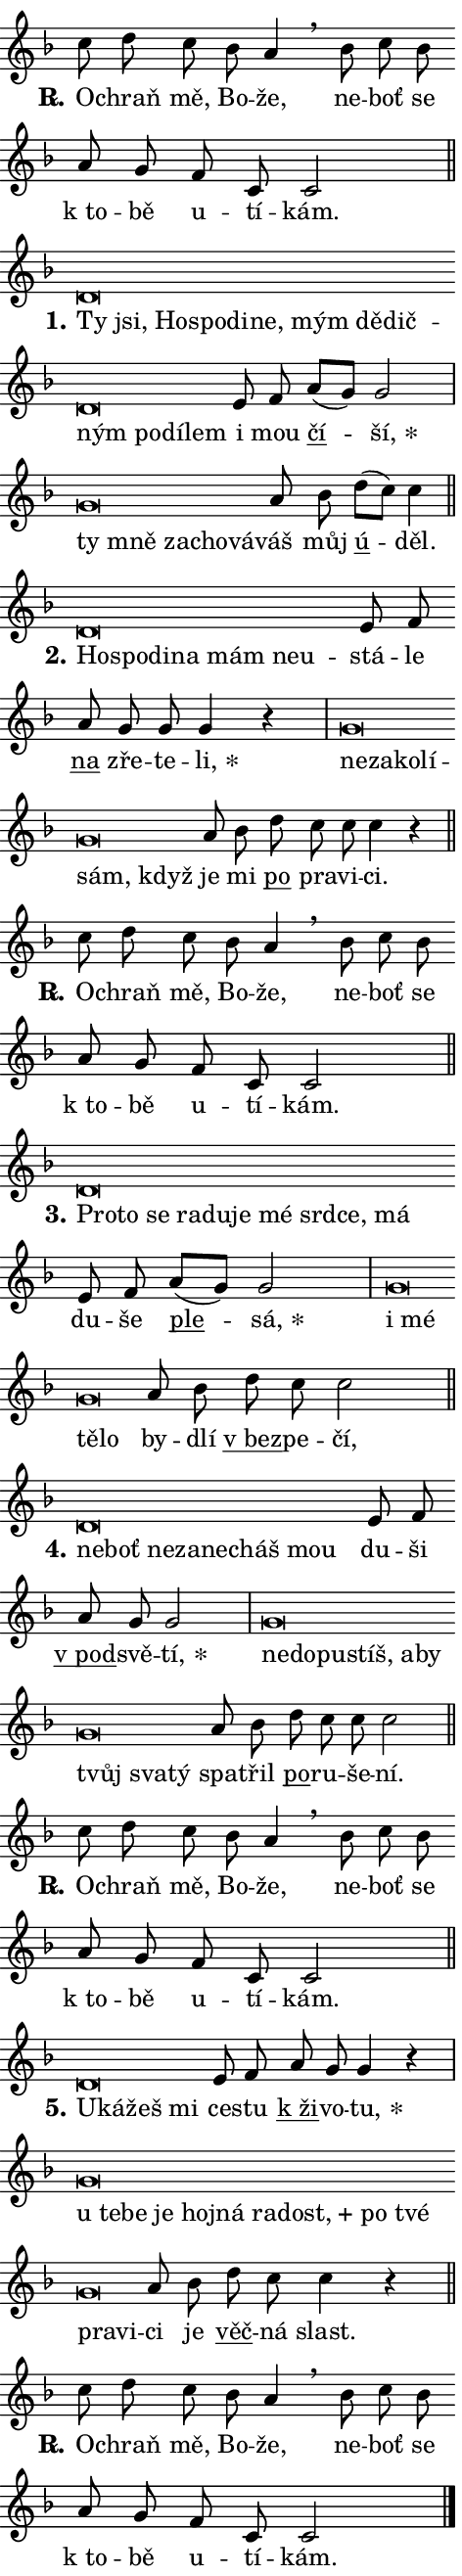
\version "2.24.0"
\header { tagline = "" }
\paper {
  indent = 0\cm
  top-margin = 0\cm
  right-margin = 0.13\cm % to fit lyric hyphens
  bottom-margin = 0\cm
  left-margin = 0\cm
  paper-width = 8\cm
  page-breaking = #ly:one-page-breaking
  system-system-spacing.basic-distance = #11
  score-system-spacing.basic-distance = #11
  ragged-last = ##f
}


%% Author: Thomas Morley
%% https://lists.gnu.org/archive/html/lilypond-user/2020-05/msg00002.html
#(define (line-position grob)
"Returns position of @var[grob} in current system:
   @code{'start}, if at first time-step
   @code{'end}, if at last time-step
   @code{'middle} otherwise
"
  (let* ((col (ly:item-get-column grob))
         (ln (ly:grob-object col 'left-neighbor))
         (rn (ly:grob-object col 'right-neighbor))
         (col-to-check-left (if (ly:grob? ln) ln col))
         (col-to-check-right (if (ly:grob? rn) rn col))
         (break-dir-left
           (and
             (ly:grob-property col-to-check-left 'non-musical #f)
             (ly:item-break-dir col-to-check-left)))
         (break-dir-right
           (and
             (ly:grob-property col-to-check-right 'non-musical #f)
             (ly:item-break-dir col-to-check-right))))
        (cond ((eqv? 1 break-dir-left) 'start)
              ((eqv? -1 break-dir-right) 'end)
              (else 'middle))))

#(define (tranparent-at-line-position vctor)
  (lambda (grob)
  "Relying on @code{line-position} select the relevant enry from @var{vctor}.
Used to determine transparency,"
    (case (line-position grob)
      ((end) (not (vector-ref vctor 0)))
      ((middle) (not (vector-ref vctor 1)))
      ((start) (not (vector-ref vctor 2))))))

noteHeadBreakVisibility =
#(define-music-function (break-visibility)(vector?)
"Makes @code{NoteHead}s transparent relying on @var{break-visibility}"
#{
  \override NoteHead.transparent =
    #(tranparent-at-line-position break-visibility)
#})

#(define delete-ledgers-for-transparent-note-heads
  (lambda (grob)
    "Reads whether a @code{NoteHead} is transparent.
If so this @code{NoteHead} is removed from @code{'note-heads} from
@var{grob}, which is supposed to be @code{LedgerLineSpanner}.
As a result ledgers are not printed for this @code{NoteHead}"
    (let* ((nhds-array (ly:grob-object grob 'note-heads))
           (nhds-list
             (if (ly:grob-array? nhds-array)
                 (ly:grob-array->list nhds-array)
                 '()))
           ;; Relies on the transparent-property being done before
           ;; Staff.LedgerLineSpanner.after-line-breaking is executed.
           ;; This is fragile ...
           (to-keep
             (remove
               (lambda (nhd)
                 (ly:grob-property nhd 'transparent #f))
               nhds-list)))
      ;; TODO find a better method to iterate over grob-arrays, similiar
      ;; to filter/remove etc for lists
      ;; For now rebuilt from scratch
      (set! (ly:grob-object grob 'note-heads)  '())
      (for-each
        (lambda (nhd)
          (ly:pointer-group-interface::add-grob grob 'note-heads nhd))
        to-keep))))

squashNotes = {
  \override NoteHead.X-extent = #'(-0.2 . 0.2)
  \override NoteHead.Y-extent = #'(-0.75 . 0)
  \override NoteHead.stencil =
    #(lambda (grob)
       (let ((pos (ly:grob-property grob 'staff-position)))
         (begin
           (if (< pos -7) (display "ERROR: Lower brevis then expected\n") (display ""))
           (if (<= pos -6) ly:text-interface::print ly:note-head::print))))
}
unSquashNotes = {
  \revert NoteHead.X-extent
  \revert NoteHead.Y-extent
  \revert NoteHead.stencil
}

hideNotes = \noteHeadBreakVisibility #begin-of-line-visible
unHideNotes = \noteHeadBreakVisibility #all-visible

% work-around for resetting accidentals
% https://lilypond.org/doc/v2.23/Documentation/notation/displaying-rhythms#unmetered-music
cadenzaMeasure = {
  \cadenzaOff
  \partial 1024 s1024
  \cadenzaOn
}

#(define-markup-command (accent layout props text) (markup?)
  "Underline accented syllable"
  (interpret-markup layout props
    #{\markup \override #'(offset . 4.3) \underline { #text }#}))

responsum = \markup \concat {
  "R" \hspace #-1.05 \path #0.1 #'((moveto 0 0.07) (lineto 0.9 0.8)) \hspace #0.05 "."
}

spaceSize = #0.6828661417322834 % exact space size for TeX Gyre Schola

\layout {
  \context {
    \Staff
    \remove "Time_signature_engraver"
    \override LedgerLineSpanner.after-line-breaking = #delete-ledgers-for-transparent-note-heads
  }
  \context {
    \Lyrics {
      \override LyricSpace.minimum-distance = \spaceSize
      \override LyricText.font-name = #"TeX Gyre Schola"
      \override LyricText.font-size = 1
      \override StanzaNumber.font-name = #"TeX Gyre Schola Bold"
      \override StanzaNumber.font-size = 1
    }
  }
  \context {
    \Score 
    \override NoteHead.text =
      #(lambda (grob) 
        (let ((pos (ly:grob-property grob 'staff-position)))
          #{\markup {
            \combine
              \halign #-0.55 \raise #(if (= pos -6) 0 0.5) \override #'(thickness . 2) \draw-line #'(3.2 . 0)
              \musicglyph "noteheads.sM1"
          }#}))
  }
}

% magnetic-lyrics.ily
%
%   written by
%     Jean Abou Samra <jean@abou-samra.fr>
%     Werner Lemberg <wl@gnu.org>
%
%   adapted by
%     Jiri Hon <jiri.hon@gmail.com>
%
% Version 2022-Apr-15

% https://www.mail-archive.com/lilypond-user@gnu.org/msg149350.html

#(define (Left_hyphen_pointer_engraver context)
   "Collect syllable-hyphen-syllable occurrences in lyrics and store
them in properties.  This engraver only looks to the left.  For
example, if the lyrics input is @code{foo -- bar}, it does the
following.

@itemize @bullet
@item
Set the @code{text} property of the @code{LyricHyphen} grob between
@q{foo} and @q{bar} to @code{foo}.

@item
Set the @code{left-hyphen} property of the @code{LyricText} grob with
text @q{foo} to the @code{LyricHyphen} grob between @q{foo} and
@q{bar}.
@end itemize

Use this auxiliary engraver in combination with the
@code{lyric-@/text::@/apply-@/magnetic-@/offset!} hook."
   (let ((hyphen #f)
         (text #f))
     (make-engraver
      (acknowledgers
       ((lyric-syllable-interface engraver grob source-engraver)
        (set! text grob)))
      (end-acknowledgers
       ((lyric-hyphen-interface engraver grob source-engraver)
        ;(when (not (grob::has-interface grob 'lyric-space-interface))
          (set! hyphen grob)));)
      ((stop-translation-timestep engraver)
       (when (and text hyphen)
         (ly:grob-set-object! text 'left-hyphen hyphen))
       (set! text #f)
       (set! hyphen #f)))))

#(define (lyric-text::apply-magnetic-offset! grob)
   "If the space between two syllables is less than the value in
property @code{LyricText@/.details@/.squash-threshold}, move the right
syllable to the left so that it gets concatenated with the left
syllable.

Use this function as a hook for
@code{LyricText@/.after-@/line-@/breaking} if the
@code{Left_@/hyphen_@/pointer_@/engraver} is active."
   (let ((hyphen (ly:grob-object grob 'left-hyphen #f)))
     (when hyphen
       (let ((left-text (ly:spanner-bound hyphen LEFT)))
         (when (grob::has-interface left-text 'lyric-syllable-interface)
           (let* ((common (ly:grob-common-refpoint grob left-text X))
                  (this-x-ext (ly:grob-extent grob common X))
                  (left-x-ext
                   (begin
                     ;; Trigger magnetism for left-text.
                     (ly:grob-property left-text 'after-line-breaking)
                     (ly:grob-extent left-text common X)))
                  ;; `delta` is the gap width between two syllables.
                  (delta (- (interval-start this-x-ext)
                            (interval-end left-x-ext)))
                  (details (ly:grob-property grob 'details))
                  (threshold (assoc-get 'squash-threshold details 0.2)))
             (when (< delta threshold)
               (let* (;; We have to manipulate the input text so that
                      ;; ligatures crossing syllable boundaries are not
                      ;; disabled.  For languages based on the Latin
                      ;; script this is essentially a beautification.
                      ;; However, for non-Western scripts it can be a
                      ;; necessity.
                      (lt (ly:grob-property left-text 'text))
                      (rt (ly:grob-property grob 'text))
                      (is-space (grob::has-interface hyphen 'lyric-space-interface))
                      (space (if is-space " " ""))
                      (extra-delta (if is-space spaceSize 0))
                      ;; Append new syllable.
                      (ltrt-space (if (and (string? lt) (string? rt))
                                (string-append lt space rt)
                                (make-concat-markup (list lt space rt))))
                      ;; Right-align `ltrt` to the right side.
                      (ltrt-space-markup (grob-interpret-markup
                               grob
                               (make-translate-markup
                                (cons (interval-length this-x-ext) 0)
                                (make-right-align-markup ltrt-space)))))
                 (begin
                   ;; Don't print `left-text`.
                   (ly:grob-set-property! left-text 'stencil #f)
                   ;; Set text and stencil (which holds all collected
                   ;; syllables so far) and shift it to the left.
                   (ly:grob-set-property! grob 'text ltrt-space)
                   (ly:grob-set-property! grob 'stencil ltrt-space-markup)
                   (ly:grob-translate-axis! grob (- (- delta extra-delta)) X))))))))))


#(define (lyric-hyphen::displace-bounds-first grob)
   ;; Make very sure this callback isn't triggered too early.
   (let ((left (ly:spanner-bound grob LEFT))
         (right (ly:spanner-bound grob RIGHT)))
     (ly:grob-property left 'after-line-breaking)
     (ly:grob-property right 'after-line-breaking)
     (ly:lyric-hyphen::print grob)))

squashThreshold = #0.4

\layout {
  \context {
    \Lyrics
    \consists #Left_hyphen_pointer_engraver
    \override LyricText.after-line-breaking =
      #lyric-text::apply-magnetic-offset!
    \override LyricHyphen.stencil = #lyric-hyphen::displace-bounds-first
    \override LyricText.details.squash-threshold = \squashThreshold
    \override LyricHyphen.minimum-distance = 0
    \override LyricHyphen.minimum-length = \squashThreshold
  }
}

squashText = \override LyricText.details.squash-threshold = 9999
unSquashText = \override LyricText.details.squash-threshold = \squashThreshold

leftText = \override LyricText.self-alignment-X = #LEFT
unLeftText = \revert LyricText.self-alignment-X

starOffset = #(lambda (grob) 
                (let ((x_offset (ly:self-alignment-interface::aligned-on-x-parent grob)))
                  (if (= x_offset 0) 0 (+ x_offset 1.2))))

star = #(define-music-function (syllable)(string?)
"Append star separator at the end of a syllable"
#{
  \once \override LyricText.X-offset = #starOffset
  \lyricmode { \markup {
    #syllable
    \override #'((font-name . "TeX Gyre Schola Bold")) \hspace #0.2 \lower #0.65 \larger "*"
  } }
#})

starAccent = #(define-music-function (syllable)(string?)
"Append star separator at the end of a syllable and make accent"
#{
  \once \override LyricText.X-offset = #starOffset
  \lyricmode { \markup {
    \accent #syllable
    \override #'((font-name . "TeX Gyre Schola Bold")) \hspace #0.2 \lower #0.65 \larger "*"
  } }
#})

breath = #(define-music-function (syllable)(string?)
"Append breathing indicator at the end of a syllable"
#{
  \lyricmode { \markup { #syllable "+" } }
#})

optionalBreath = #(define-music-function (syllable)(string?)
"Append optional breathing indicator at the end of a syllable"
#{
  \lyricmode { \markup { #syllable "(+)" } }
#})


\score {
    <<
        \new Voice = "melody" { \cadenzaOn \key f \major \relative { c''8 d c bes a4 \breathe \bar "" bes8 c bes \bar "" a g \bar "" f c c2 \cadenzaMeasure \bar "||" \break } }
        \new Lyrics \lyricsto "melody" { \lyricmode { \set stanza = \responsum
O -- chraň mě, Bo -- že, ne -- boť se "k to" -- bě u -- tí -- kám. } }
    >>
    \layout {}
}

\score {
    <<
        \new Voice = "melody" { \cadenzaOn \key f \major \relative { \squashNotes d'\breve*1/16 \hideNotes \breve*1/16 \bar "" \breve*1/16 \bar "" \breve*1/16 \bar "" \breve*1/16 \bar "" \breve*1/16 \bar "" \breve*1/16 \bar "" \breve*1/16 \bar "" \breve*1/16 \bar "" \breve*1/16 \bar "" \breve*1/16 \bar "" \breve*1/16 \breve*1/16 \bar "" \unHideNotes \unSquashNotes e8 f \bar "" a[( g)] g2 \cadenzaMeasure \bar "|" \squashNotes g\breve*1/16 \hideNotes \breve*1/16 \bar "" \breve*1/16 \bar "" \breve*1/16 \breve*1/16 \bar "" \unHideNotes \unSquashNotes a8 bes \bar "" d[( c)] c4 \cadenzaMeasure \bar "||" \break } }
        \new Lyrics \lyricsto "melody" { \lyricmode { \set stanza = "1."
\leftText Ty \squashText jsi, Ho -- spo -- di -- ne, mým dě -- dič -- ným po -- dí -- lem \unLeftText \unSquashText i mou \markup \accent čí -- \star ší, \leftText ty \squashText mně za -- cho -- vá -- \unLeftText \unSquashText váš můj \markup \accent ú -- děl. } }
    >>
    \layout {}
}

\score {
    <<
        \new Voice = "melody" { \cadenzaOn \key f \major \relative { \squashNotes d'\breve*1/16 \hideNotes \breve*1/16 \bar "" \breve*1/16 \bar "" \breve*1/16 \bar "" \breve*1/16 \bar "" \breve*1/16 \breve*1/16 \bar "" \unHideNotes \unSquashNotes e8 f \bar "" a g g g4 r \cadenzaMeasure \bar "|" \squashNotes g\breve*1/16 \hideNotes \breve*1/16 \bar "" \breve*1/16 \bar "" \breve*1/16 \bar "" \breve*1/16 \breve*1/16 \bar "" \unHideNotes \unSquashNotes a8 bes \bar "" d c c c4 r \cadenzaMeasure \bar "||" \break } }
        \new Lyrics \lyricsto "melody" { \lyricmode { \set stanza = "2."
\leftText Ho -- \squashText spo -- di -- na mám ne -- u -- \unLeftText \unSquashText stá -- le \markup \accent na zře -- te -- \star li, \leftText ne -- \squashText za -- ko -- lí -- sám, když \unLeftText \unSquashText je mi \markup \accent po pra -- vi -- ci. } }
    >>
    \layout {}
}

\score {
    <<
        \new Voice = "melody" { \cadenzaOn \key f \major \relative { c''8 d c bes a4 \breathe \bar "" bes8 c bes \bar "" a g \bar "" f c c2 \cadenzaMeasure \bar "||" \break } }
        \new Lyrics \lyricsto "melody" { \lyricmode { \set stanza = \responsum
O -- chraň mě, Bo -- že, ne -- boť se "k to" -- bě u -- tí -- kám. } }
    >>
    \layout {}
}

\score {
    <<
        \new Voice = "melody" { \cadenzaOn \key f \major \relative { \squashNotes d'\breve*1/16 \hideNotes \breve*1/16 \bar "" \breve*1/16 \bar "" \breve*1/16 \bar "" \breve*1/16 \bar "" \breve*1/16 \bar "" \breve*1/16 \bar "" \breve*1/16 \bar "" \breve*1/16 \breve*1/16 \bar "" \unHideNotes \unSquashNotes e8 f \bar "" a[( g)] g2 \cadenzaMeasure \bar "|" \squashNotes g\breve*1/16 \hideNotes \breve*1/16 \bar "" \breve*1/16 \breve*1/16 \bar "" \unHideNotes \unSquashNotes a8 bes \bar "" d c c2 \cadenzaMeasure \bar "||" \break } }
        \new Lyrics \lyricsto "melody" { \lyricmode { \set stanza = "3."
\leftText Pro -- \squashText to se ra -- du -- je mé srd -- ce, má \unLeftText \unSquashText du -- še \markup \accent ple -- \star sá, \leftText i \squashText mé tě -- lo \unLeftText \unSquashText by -- dlí \markup \accent "v bez" -- pe -- čí, } }
    >>
    \layout {}
}

\score {
    <<
        \new Voice = "melody" { \cadenzaOn \key f \major \relative { \squashNotes d'\breve*1/16 \hideNotes \breve*1/16 \bar "" \breve*1/16 \bar "" \breve*1/16 \bar "" \breve*1/16 \bar "" \breve*1/16 \breve*1/16 \bar "" \unHideNotes \unSquashNotes e8 f \bar "" a g g2 \cadenzaMeasure \bar "|" \squashNotes g\breve*1/16 \hideNotes \breve*1/16 \bar "" \breve*1/16 \bar "" \breve*1/16 \bar "" \breve*1/16 \bar "" \breve*1/16 \bar "" \breve*1/16 \bar "" \breve*1/16 \breve*1/16 \bar "" \unHideNotes \unSquashNotes a8 bes \bar "" d c c c2 \cadenzaMeasure \bar "||" \break } }
        \new Lyrics \lyricsto "melody" { \lyricmode { \set stanza = "4."
\leftText ne -- \squashText boť ne -- za -- ne -- cháš mou \unLeftText \unSquashText du -- ši \markup \accent "v pod" -- svě -- \star tí, \leftText ne -- \squashText do -- pu -- stíš, a -- by tvůj sva -- tý \unLeftText \unSquashText spa -- třil \markup \accent po -- ru -- še -- ní. } }
    >>
    \layout {}
}

\score {
    <<
        \new Voice = "melody" { \cadenzaOn \key f \major \relative { c''8 d c bes a4 \breathe \bar "" bes8 c bes \bar "" a g \bar "" f c c2 \cadenzaMeasure \bar "||" \break } }
        \new Lyrics \lyricsto "melody" { \lyricmode { \set stanza = \responsum
O -- chraň mě, Bo -- že, ne -- boť se "k to" -- bě u -- tí -- kám. } }
    >>
    \layout {}
}

\score {
    <<
        \new Voice = "melody" { \cadenzaOn \key f \major \relative { \squashNotes d'\breve*1/16 \hideNotes \breve*1/16 \bar "" \breve*1/16 \breve*1/16 \bar "" \unHideNotes \unSquashNotes e8 f \bar "" a g g4 r \cadenzaMeasure \bar "|" \squashNotes g\breve*1/16 \hideNotes \breve*1/16 \bar "" \breve*1/16 \bar "" \breve*1/16 \bar "" \breve*1/16 \bar "" \breve*1/16 \bar "" \breve*1/16 \bar "" \breve*1/16 \bar "" \breve*1/16 \bar "" \breve*1/16 \bar "" \breve*1/16 \breve*1/16 \bar "" \unHideNotes \unSquashNotes a8 bes \bar "" d c c4 r \cadenzaMeasure \bar "||" \break } }
        \new Lyrics \lyricsto "melody" { \lyricmode { \set stanza = "5."
\leftText U -- \squashText ká -- žeš mi \unLeftText \unSquashText ce -- stu \markup \accent "k ži" -- vo -- \star tu, \leftText u \squashText te -- be je hoj -- ná ra -- \breath "dost," po tvé pra -- vi -- \unLeftText \unSquashText ci je \markup \accent věč -- ná slast. } }
    >>
    \layout {}
}

\score {
    <<
        \new Voice = "melody" { \cadenzaOn \key f \major \relative { c''8 d c bes a4 \breathe \bar "" bes8 c bes \bar "" a g \bar "" f c c2 \cadenzaMeasure \bar "||" \break } \bar "|." }
        \new Lyrics \lyricsto "melody" { \lyricmode { \set stanza = \responsum
O -- chraň mě, Bo -- že, ne -- boť se "k to" -- bě u -- tí -- kám. } }
    >>
    \layout {}
}
